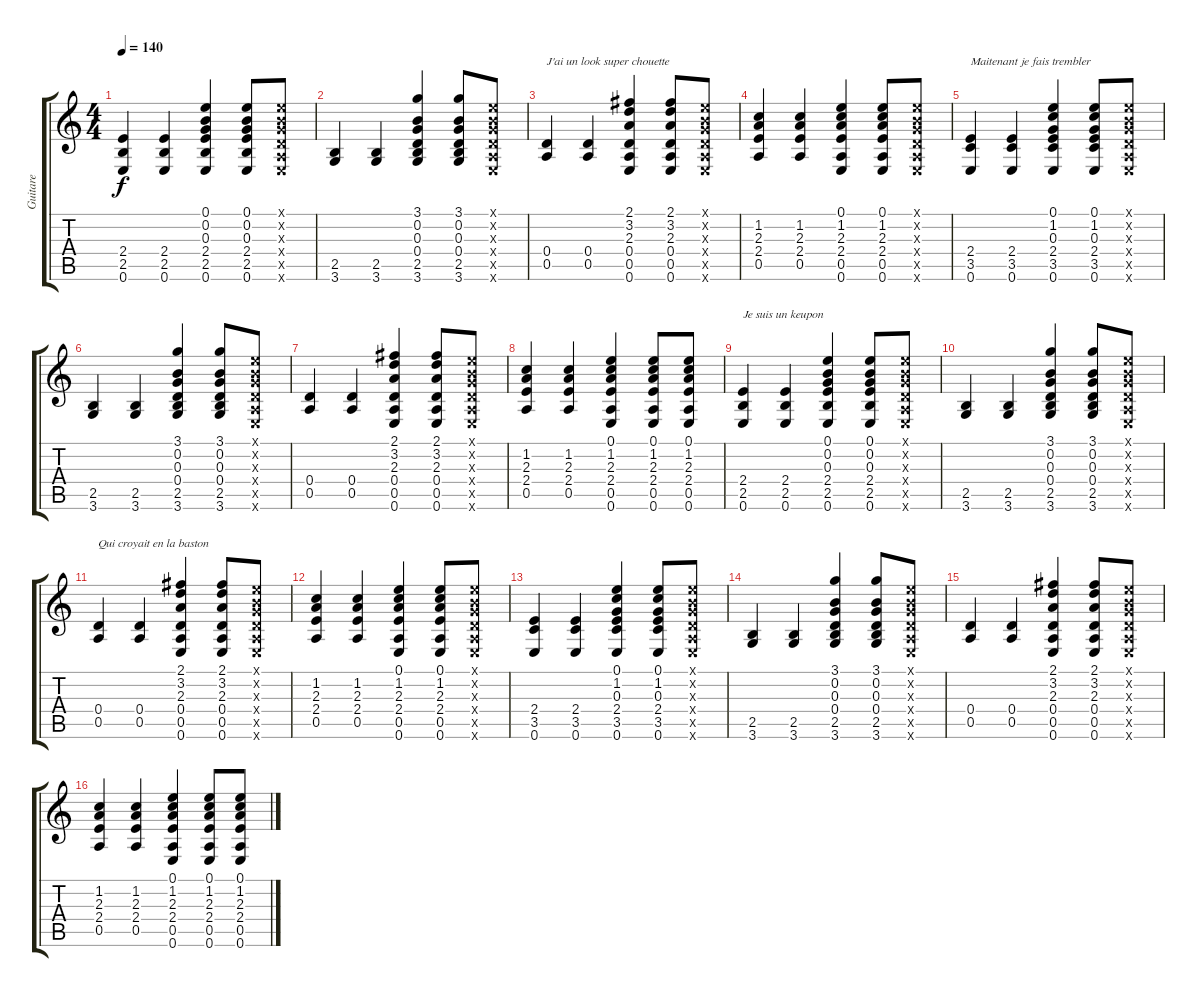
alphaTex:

\track ("Guitare" "Guitare") {instrument electricguitarclean}
\staff {score tabs}
\tuning (E4 B3 G3 D3 A2 E2) {hide}
\ts (4 4)
\tempo 140
\clef g2
\ks c
(2.4 2.5 0.6).4{txt "" dy f} (2.4 2.5 0.6).4 (0.1 0.2 0.3 2.4 2.5 0.6).4 (0.1 0.2 0.3 2.4 2.5 0.6).8 (0.1{x} 0.2{x} 0.3{x} 0.4{x} 0.5{x} 0.6{x}).8 |
(2.5 3.6).4 (2.5 3.6).4 (3.1 0.2 0.3 0.4 2.5 3.6).4 (3.1 0.2 0.3 0.4 2.5 3.6).8 (0.1{x} 0.2{x} 0.3{x} 0.4{x} 0.5{x} 0.6{x}).8 |
(0.4 0.5).4{txt "J'ai un look super chouette"} (0.4 0.5).4 (2.1 3.2 2.3 0.4 0.5 0.6).4 (2.1 3.2 2.3 0.4 0.5 0.6).8 (0.1{x} 0.2{x} 0.3{x} 0.4{x} 0.5{x} 0.6{x}).8 |
(1.2 2.3 2.4 0.5).4 (1.2 2.3 2.4 0.5).4 (0.1 1.2 2.3 2.4 0.5 0.6).4 (0.1 1.2 2.3 2.4 0.5 0.6).8 (0.1{x} 0.2{x} 0.3{x} 0.4{x} 0.5{x} 0.6{x}).8 |
(2.4 3.5 0.6).4{txt "Maitenant je fais trembler"} (2.4 3.5 0.6).4 (0.1 1.2 0.3 2.4 3.5 0.6).4 (0.1 1.2 0.3 2.4 3.5 0.6).8 (0.1{x} 0.2{x} 0.3{x} 0.4{x} 0.5{x} 0.6{x}).8 |
(2.5 3.6).4 (2.5 3.6).4 (3.1 0.2 0.3 0.4 2.5 3.6).4 (3.1 0.2 0.3 0.4 2.5 3.6).8 (0.1{x} 0.2{x} 0.3{x} 0.4{x} 0.5{x} 0.6{x}).8 |
(0.4 0.5).4{txt ""} (0.4 0.5).4 (2.1 3.2 2.3 0.4 0.5 0.6).4 (2.1 3.2 2.3 0.4 0.5 0.6).8 (0.1{x} 0.2{x} 0.3{x} 0.4{x} 0.5{x} 0.6{x}).8 |
(1.2 2.3 2.4 0.5).4 (1.2 2.3 2.4 0.5).4 (0.1 1.2 2.3 2.4 0.5 0.6).4 (0.1 1.2 2.3 2.4 0.5 0.6).8 (0.1 1.2 2.3 2.4 0.5 0.6).8 |
(2.4 2.5 0.6).4{txt "Je suis un keupon"} (2.4 2.5 0.6).4 (0.1 0.2 0.3 2.4 2.5 0.6).4 (0.1 0.2 0.3 2.4 2.5 0.6).8 (0.1{x} 0.2{x} 0.3{x} 0.4{x} 0.5{x} 0.6{x}).8 |
(2.5 3.6).4 (2.5 3.6).4 (3.1 0.2 0.3 0.4 2.5 3.6).4 (3.1 0.2 0.3 0.4 2.5 3.6).8 (0.1{x} 0.2{x} 0.3{x} 0.4{x} 0.5{x} 0.6{x}).8 |
(0.4 0.5).4{txt "Qui croyait en la baston"} (0.4 0.5).4 (2.1 3.2 2.3 0.4 0.5 0.6).4 (2.1 3.2 2.3 0.4 0.5 0.6).8 (0.1{x} 0.2{x} 0.3{x} 0.4{x} 0.5{x} 0.6{x}).8 |
(1.2 2.3 2.4 0.5).4 (1.2 2.3 2.4 0.5).4 (0.1 1.2 2.3 2.4 0.5 0.6).4 (0.1 1.2 2.3 2.4 0.5 0.6).8 (0.1{x} 0.2{x} 0.3{x} 0.4{x} 0.5{x} 0.6{x}).8 |
(2.4 3.5 0.6).4{txt ""} (2.4 3.5 0.6).4 (0.1 1.2 0.3 2.4 3.5 0.6).4 (0.1 1.2 0.3 2.4 3.5 0.6).8 (0.1{x} 0.2{x} 0.3{x} 0.4{x} 0.5{x} 0.6{x}).8 |
(2.5 3.6).4 (2.5 3.6).4 (3.1 0.2 0.3 0.4 2.5 3.6).4 (3.1 0.2 0.3 0.4 2.5 3.6).8 (0.1{x} 0.2{x} 0.3{x} 0.4{x} 0.5{x} 0.6{x}).8 |
(0.4 0.5).4{txt ""} (0.4 0.5).4 (2.1 3.2 2.3 0.4 0.5 0.6).4 (2.1 3.2 2.3 0.4 0.5 0.6).8 (0.1{x} 0.2{x} 0.3{x} 0.4{x} 0.5{x} 0.6{x}).8 |
(1.2 2.3 2.4 0.5).4 (1.2 2.3 2.4 0.5).4 (0.1 1.2 2.3 2.4 0.5 0.6).4 (0.1 1.2 2.3 2.4 0.5 0.6).8 (0.1 1.2 2.3 2.4 0.5 0.6).8
